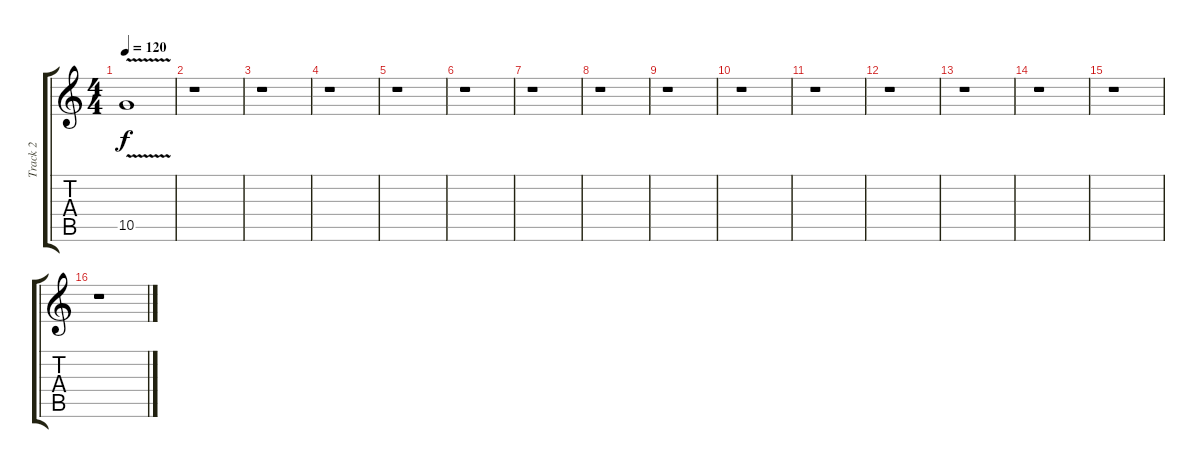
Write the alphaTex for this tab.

\track ("Track 2" "Track 2") {instrument acousticguitarsteel}
\staff {score tabs}
\tuning (E4 B3 G3 D3 A2 E2) {hide}
\ts (4 4)
\tempo 120
\clef g2
\ks c
10.5{v}.1{dy f} |
r.1 |
r.1 |
r.1 |
r.1 |
r.1 |
r.1 |
r.1 |
r.1 |
r.1 |
r.1 |
r.1 |
r.1 |
r.1 |
r.1 |
r.1
